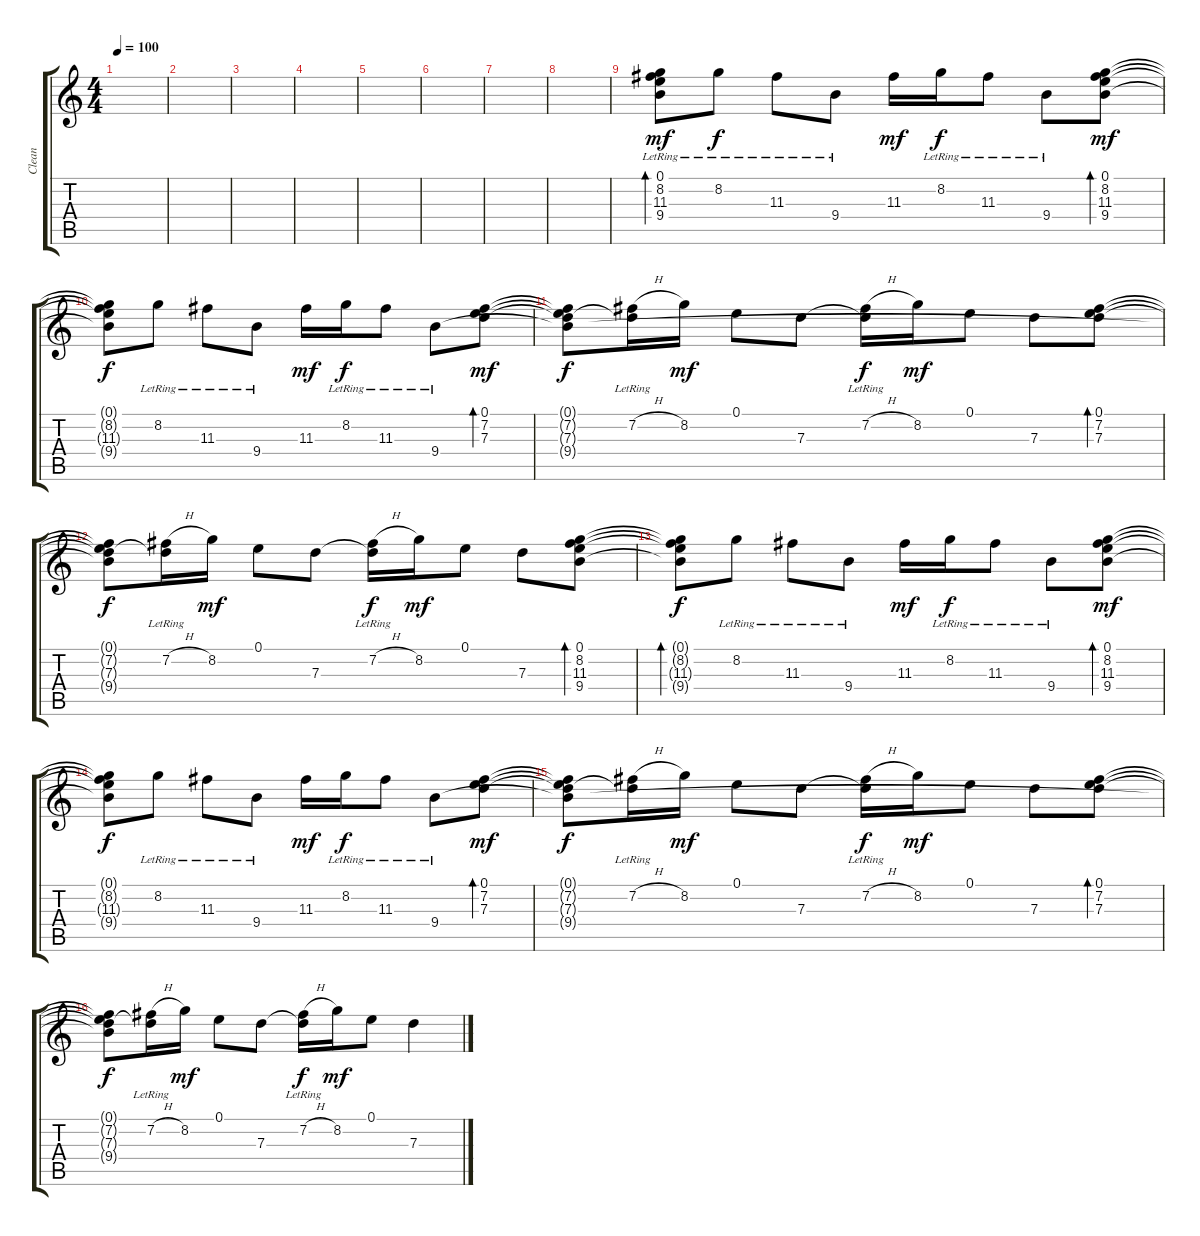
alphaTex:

\track ("Clean" "Clean") {instrument electricguitarclean}
\staff {score tabs}
\tuning (E4 B3 G3 D3 A2 E2) {hide}
\ts (4 4)
\tempo 100
\clef g2
\ks c
|
|
|
|
|
|
|
|
(0.1{lr} 8.2 11.3 9.4).8{bd 60 dy mf} 8.2{lr}.8{dy f} 11.3{lr}.8 9.4{lr}.8 11.3.16{dy mf} 8.2{lr}.16{dy f} 11.3{lr}.8 9.4{lr}.8 (0.1 8.2 11.3 9.4).8{bd 60 dy mf} |
(0.1{t} 8.2{t} 11.3{t} 9.4{t}).8{dy f} 8.2{lr}.8 11.3{lr}.8 9.4{lr}.8 11.3.16{dy mf} 8.2{lr}.16{dy f} 11.3{lr}.8 9.4{lr}.8 (0.1 7.2 7.3).8{bd 60 dy mf} |
(0.1{t} 7.2{t} 7.3{t} 9.4{t}).8{dy f} (7.2{h lr} 7.3{t}).16 8.2.16{dy mf} 0.1.8 7.3.8 (7.2{h lr} 7.3{t}).16{dy f} 8.2.16{dy mf} 0.1.8 7.3.8 (0.1 7.2 7.3).8{bd 60} |
(0.1{t} 7.2{t} 7.3{t} 9.4{t}).8{dy f} (7.2{h lr} 7.3{t}).16 8.2.16{dy mf} 0.1.8 7.3.8 (7.2{h lr} 7.3{t}).16{dy f} 8.2.16{dy mf} 0.1.8 7.3.8 (0.1 8.2 11.3 9.4).8{bd 60} |
(0.1{t} 8.2{t} 11.3{t} 9.4{t}).8{bd 60 dy f} 8.2{lr}.8 11.3{lr}.8 9.4{lr}.8 11.3.16{dy mf} 8.2{lr}.16{dy f} 11.3{lr}.8 9.4{lr}.8 (0.1 8.2 11.3 9.4).8{bd 60 dy mf} |
(0.1{t} 8.2{t} 11.3{t} 9.4{t}).8{dy f} 8.2{lr}.8 11.3{lr}.8 9.4{lr}.8 11.3.16{dy mf} 8.2{lr}.16{dy f} 11.3{lr}.8 9.4{lr}.8 (0.1 7.2 7.3).8{bd 60 dy mf} |
(0.1{t} 7.2{t} 7.3{t} 9.4{t}).8{dy f} (7.2{h lr} 7.3{t}).16 8.2.16{dy mf} 0.1.8 7.3.8 (7.2{h lr} 7.3{t}).16{dy f} 8.2.16{dy mf} 0.1.8 7.3.8 (0.1 7.2 7.3).8{bd 60} |
(0.1{t} 7.2{t} 7.3{t} 9.4{t}).8{dy f} (7.2{h lr} 7.3{t}).16 8.2.16{dy mf} 0.1.8 7.3.8 (7.2{h lr} 7.3{t}).16{dy f} 8.2.16{dy mf} 0.1.8 7.3.4
